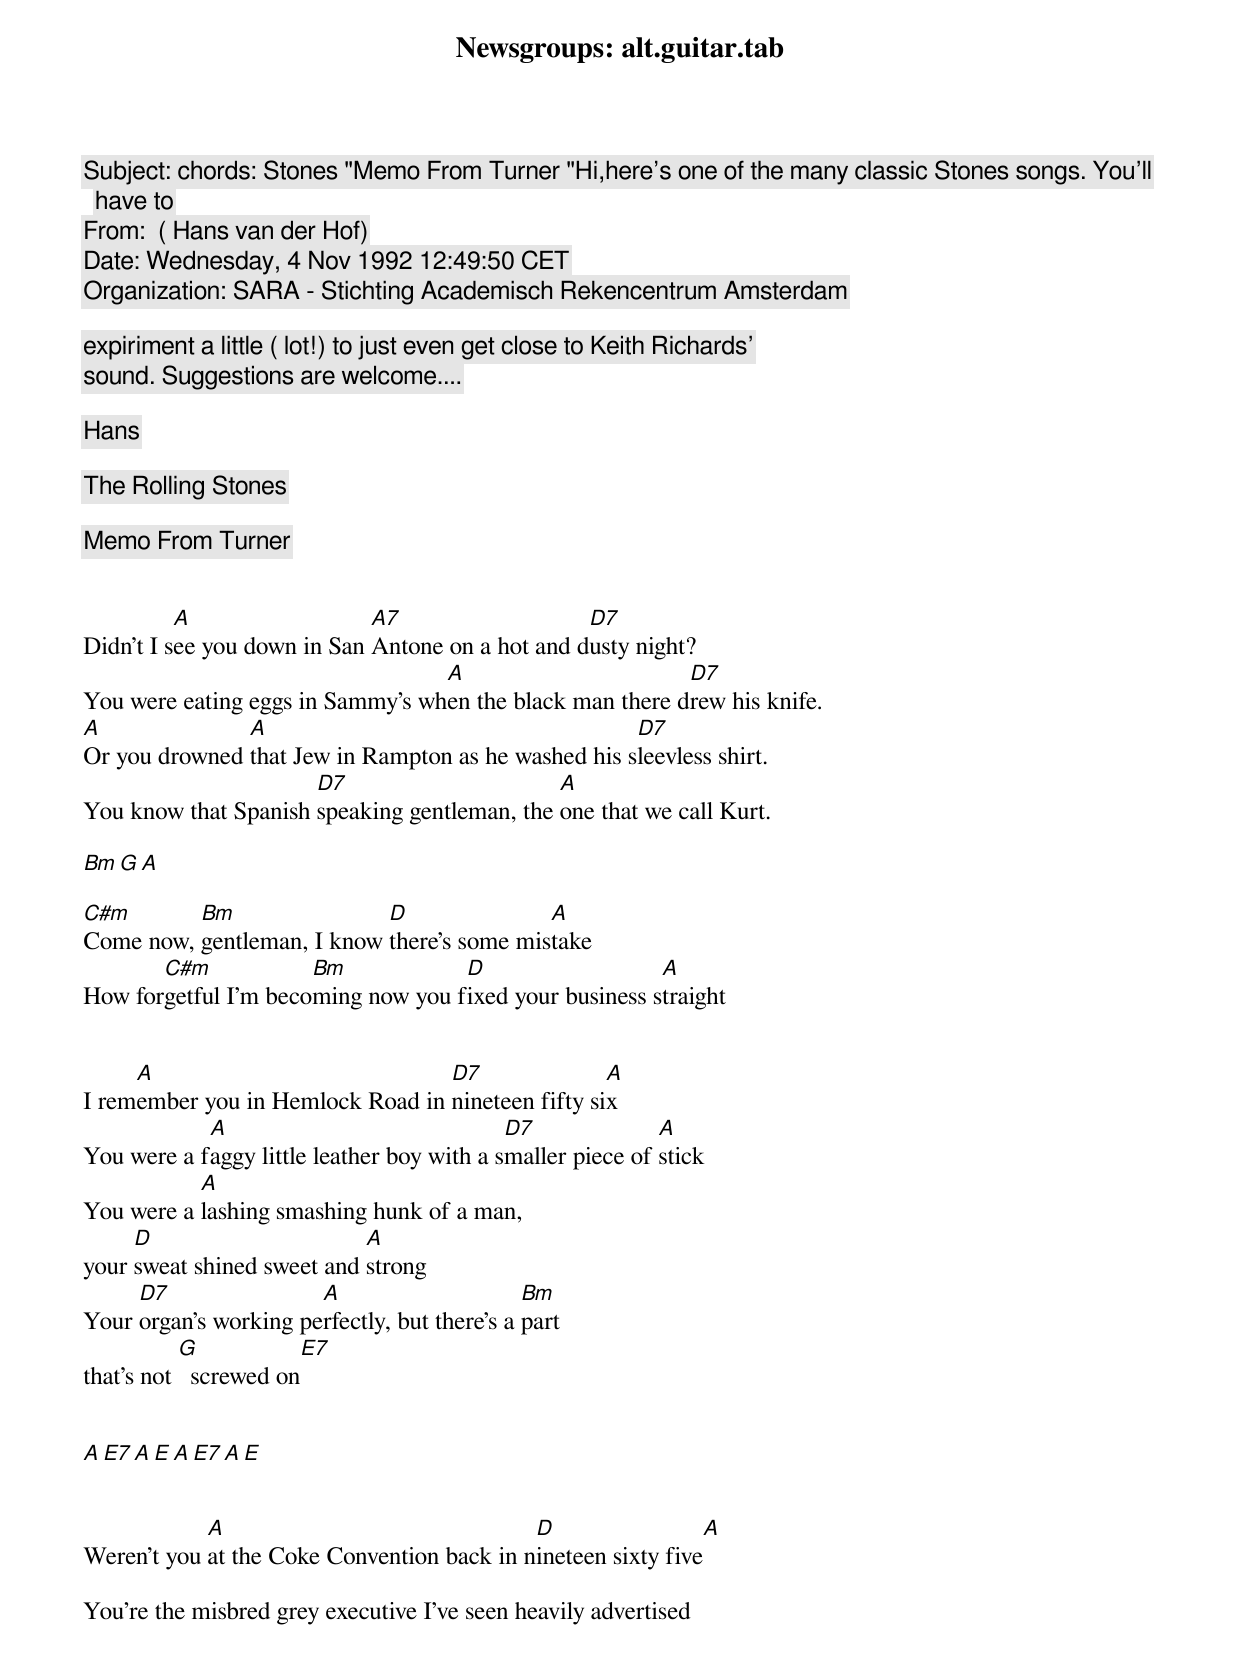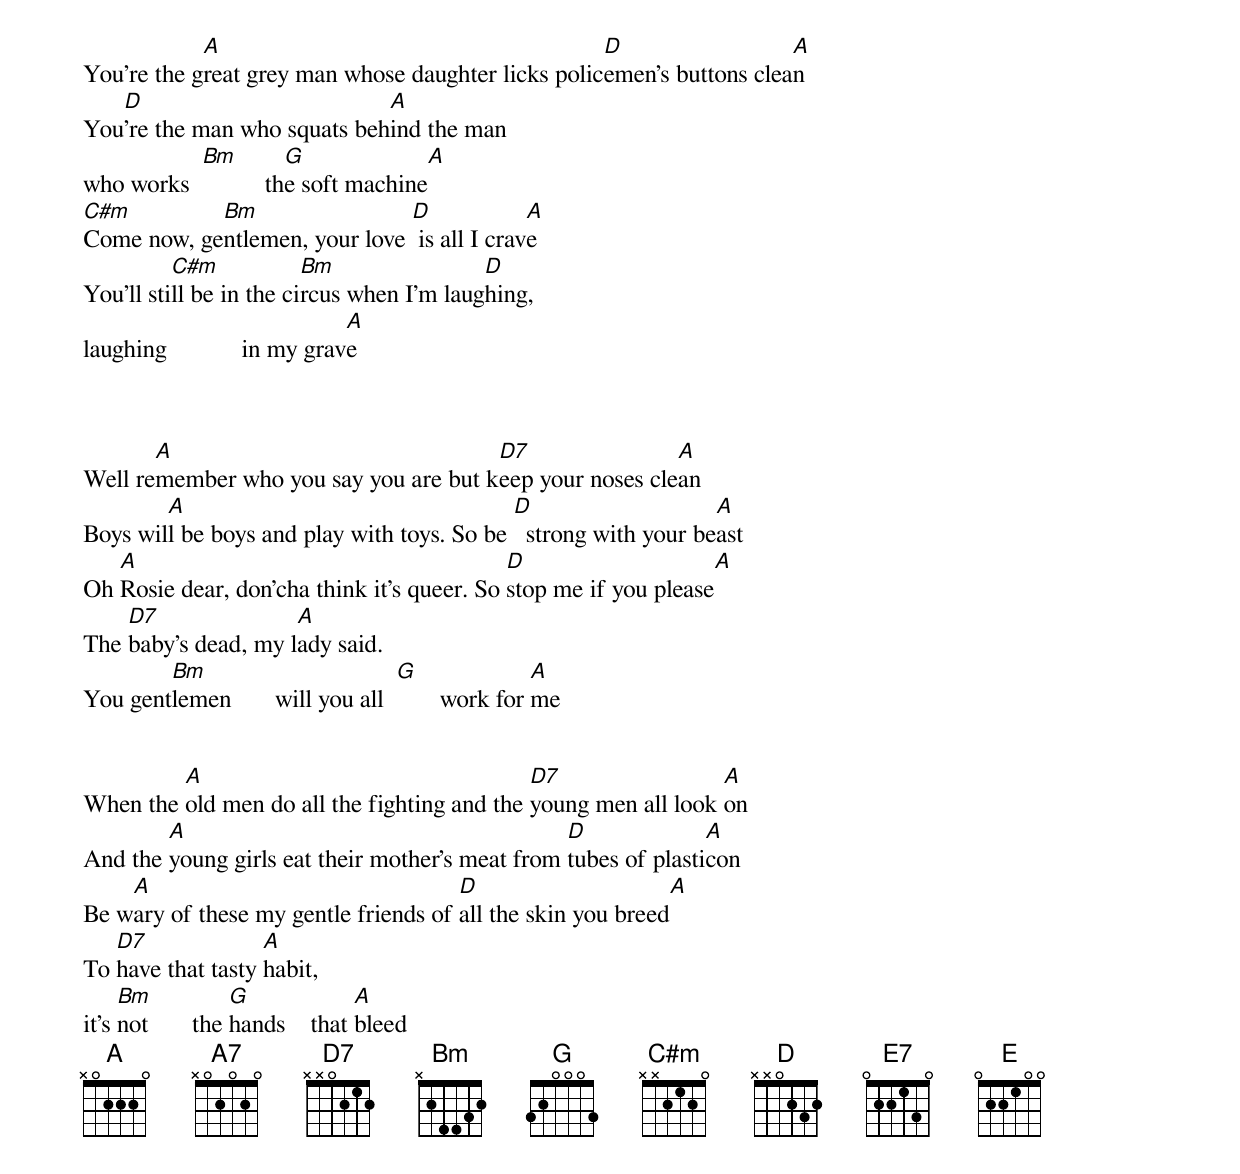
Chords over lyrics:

Newsgroups: alt.guitar.tab
Subject: chords: Stones "Memo From Turner "Hi,here's one of the many classic Stones songs. You'll have to
From: <SELD1020@HASARA11.BITNET> ( Hans van der Hof)
Date: Wednesday, 4 Nov 1992 12:49:50 CET
Organization: SARA - Stichting Academisch Rekencentrum Amsterdam

expiriment a little ( lot!) to just even get close to Keith Richards'
sound. Suggestions are welcome....

Hans

                    The Rolling Stones

                    Memo From Turner


          A                  A7                   D7
Didn't I see you down in San Antone on a hot and dusty night?
                                  A                       D7
You were eating eggs in Sammy's when the black man there drew his knife.
A              A                                     D7
Or you drowned that Jew in Rampton as he washed his sleevless shirt.
                      D7                      A
You know that Spanish speaking gentleman, the one that we call Kurt.

Bm  G  A

C#m       Bm                D               A
Come now, gentleman, I know there's some mistake
       C#m            Bm            D                   A
How forgetful I'm becoming now you fixed your business straight


     A                            D7               A
I remember you in Hemlock Road in nineteen fifty six
            A                               D7              A
You were a faggy little leather boy with a smaller piece of stick
           A
You were a lashing smashing hunk of a man,
     D                      A
your sweat shined sweet and strong
     D7                A                      Bm
Your organ's working perfectly, but there's a part
           G             E7
that's not   screwed on


A  E7  A  E  A  E7  A  E


            A                               D                 A
Weren't you at the Coke Convention back in nineteen sixty five

You're the misbred grey executive I've seen heavily advertised
            A                                       D                  A
You're the great grey man whose daughter licks policemen's buttons clean
   D                         A
You're the man who squats behind the man
           Bm          G             A
who works            the soft machine
C#m         Bm                 D             A
Come now, gentlemen, your love  is all I crave
          C#m            Bm                D
You'll still be in the circus when I'm laughing,
                              A
laughing            in my grave



       A                               D7                A
Well remember who you say you are but keep your noses clean
        A                                   D                    A
Boys will be boys and play with toys. So be   strong with your beast
   A                                        D                    A
Oh Rosie dear, don'cha think it's queer. So stop me if you please
    D7               A
The baby's dead, my lady said.
        Bm                        G               A
You gentlemen       will you all         work for me


         A                                   D7                 A
When the old men do all the fighting and the young men all look on
        A                                        D              A
And the young girls eat their mother's meat from tubes of plasticon
    A                                 D                     A
Be wary of these my gentle friends of all the skin you breed
   D7              A
To have that tasty habit,
     Bm            G             A
it's not       the hands    that bleed
